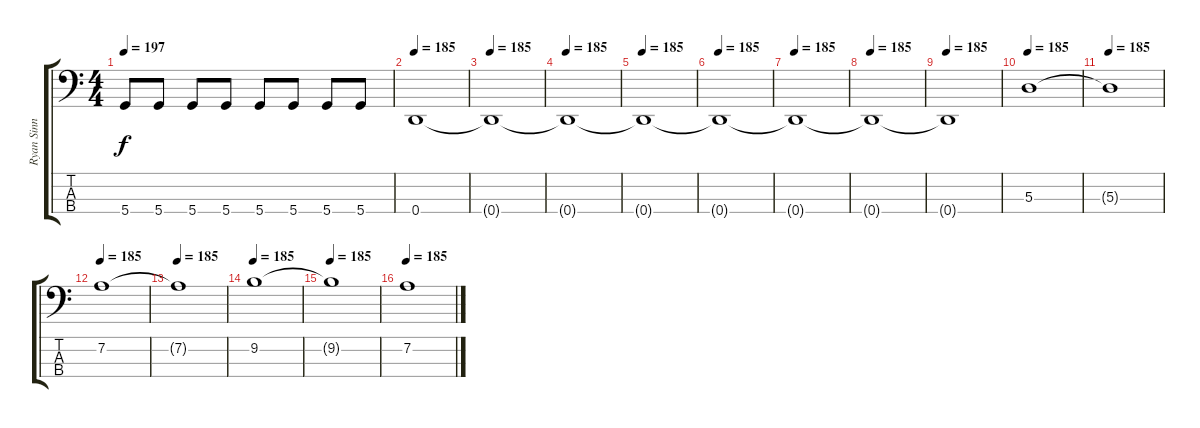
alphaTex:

\track ("Ryan Sinn Bass" "Ryan Sinn ") {instrument electricbasspick}
\staff {score tabs}
\tuning (G2 D2 A1 D1) {hide}
\ts (4 4)
\tempo 197
\clef f4
\ks c
5.4.8{dy f} 5.4.8 5.4.8 5.4.8 5.4.8 5.4.8 5.4.8 5.4.8 |
\tempo 185
0.4.1 |
\tempo 185
0.4{t}.1 |
\tempo 185
0.4{t}.1 |
\tempo 185
0.4{t}.1 |
\tempo 185
0.4{t}.1 |
\tempo 185
0.4{t}.1 |
\tempo 185
0.4{t}.1 |
\tempo 185
0.4{t}.1 |
\tempo 185
5.3.1 |
\tempo 185
5.3{t}.1 |
\tempo 185
7.2.1 |
\tempo 185
7.2{t}.1 |
\tempo 185
9.2.1 |
\tempo 185
9.2{t}.1 |
\tempo 185
7.2.1
